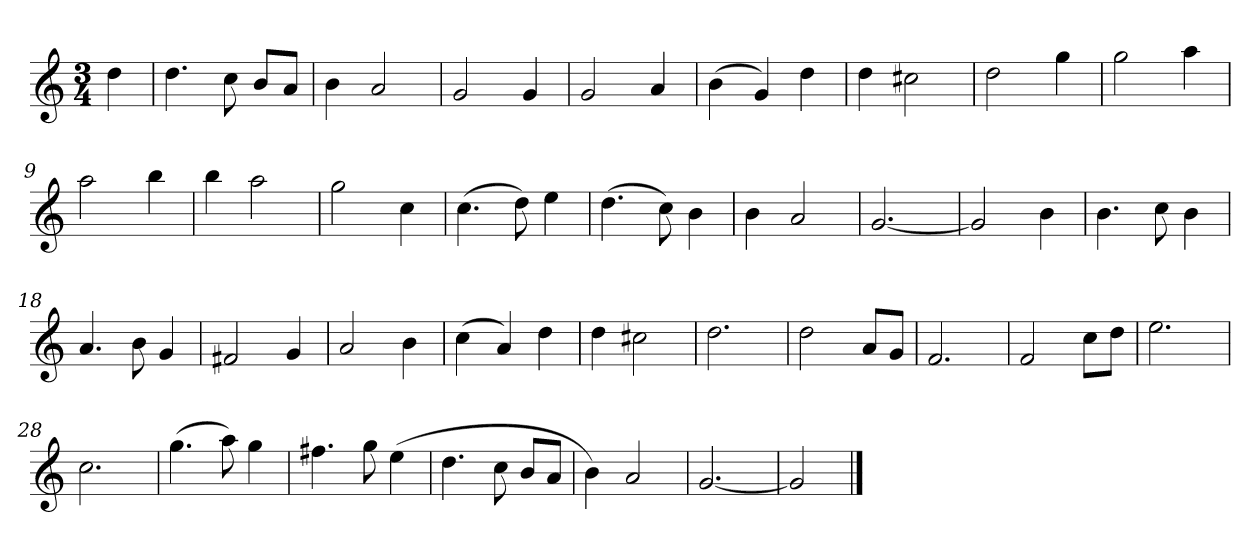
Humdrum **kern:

**kern
*part1
*staff1
*k[]
*M3/4
*MM120
=
4dd
=1
4.dd
8cc
8bL
8aJ
=2
4b
2a
=3
2g
4g
=4
2g
4a
=5
(4b
4g)
4dd
=6
4dd
2cc#X
=7
2dd
4gg
=8
2gg
4aa
=9
2aa
4bb
=10
4bb
2aa
=11
2gg
4cc
=12
(4.cc
8dd)
4ee
=13
(4.dd
8cc)
4b
=14
4b
2a
=15
[2.g
=16
2g]
4b
=17
4.b
8cc
4b
=18
4.a
8b
4g
=19
2f#X
4g
=20
2a
4b
=21
(4cc
4a)
4dd
=22
4dd
2cc#X
=23
2.dd
=24
2dd
8aL
8gJ
=25
2.f
=26
2f
8ccL
8ddJ
=27
2.ee
=28
2.cc
=29
(4.gg
8aa)
4gg
=30
4.ff#X
8gg
(4ee
=31
4.dd
8cc
8bL
8aJ
=32
4b)
2a
=33
[2.g
=34
2g]
==
*-
